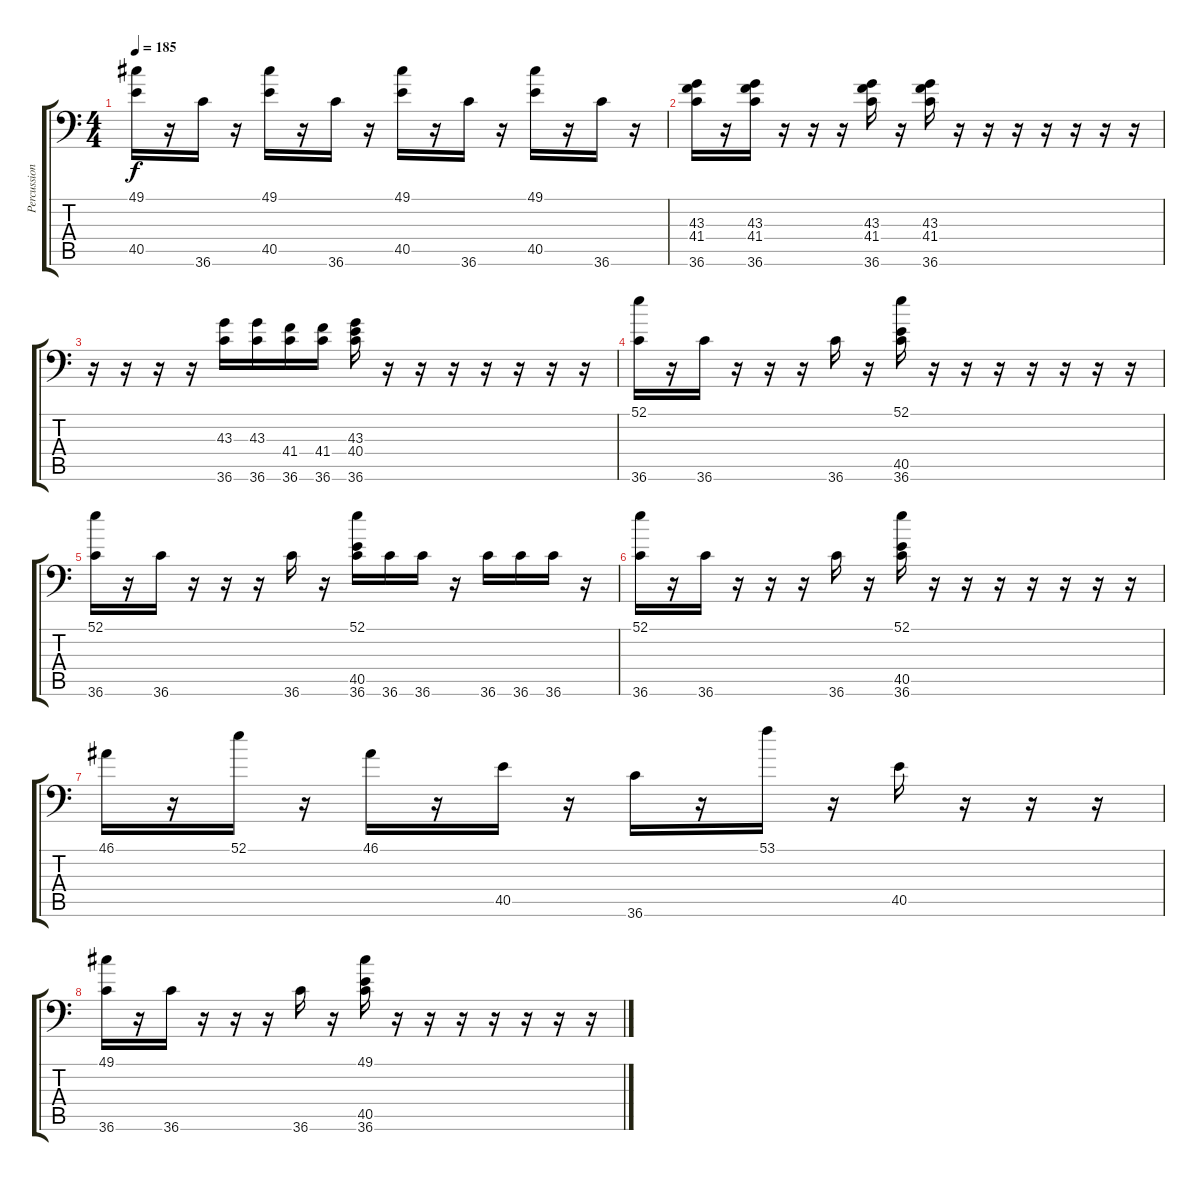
\track ("Percussion" "Percussion") {instrument acousticgrandpiano}
\staff {score tabs}
\tuning (C-1 C-1 C-1 C-1 C-1 C-1) {hide}
\ts (4 4)
\tempo 185
\clef f4
\ks c
(49.1 40.5).16{dy f} r.16 36.6.16 r.16 (49.1 40.5).16 r.16 36.6.16 r.16 (49.1 40.5).16 r.16 36.6.16 r.16 (49.1 40.5).16 r.16 36.6.16 r.16 |
(43.3 41.4 36.6).16 r.16 (43.3 41.4 36.6).16 r.16 r.16 r.16 (43.3 41.4 36.6).16 r.16 (43.3 41.4 36.6).16 r.16 r.16 r.16 r.16 r.16 r.16 r.16 |
r.16 r.16 r.16 r.16 (43.3 36.6).16 (43.3 36.6).16 (41.4 36.6).16 (41.4 36.6).16 (43.3 40.4 36.6).16 r.16 r.16 r.16 r.16 r.16 r.16 r.16 |
(52.1 36.6).16 r.16 36.6.16 r.16 r.16 r.16 36.6.16 r.16 (52.1 40.5 36.6).16 r.16 r.16 r.16 r.16 r.16 r.16 r.16 |
(52.1 36.6).16 r.16 36.6.16 r.16 r.16 r.16 36.6.16 r.16 (52.1 40.5 36.6).16 36.6.16 36.6.16 r.16 36.6.16 36.6.16 36.6.16 r.16 |
(52.1 36.6).16 r.16 36.6.16 r.16 r.16 r.16 36.6.16 r.16 (52.1 40.5 36.6).16 r.16 r.16 r.16 r.16 r.16 r.16 r.16 |
46.1.16 r.16 52.1.16 r.16 46.1.16 r.16 40.5.16 r.16 36.6.16 r.16 53.1.16 r.16 40.5.16 r.16 r.16 r.16 |
(49.1 36.6).16 r.16 36.6.16 r.16 r.16 r.16 36.6.16 r.16 (49.1 40.5 36.6).16 r.16 r.16 r.16 r.16 r.16 r.16 r.16
